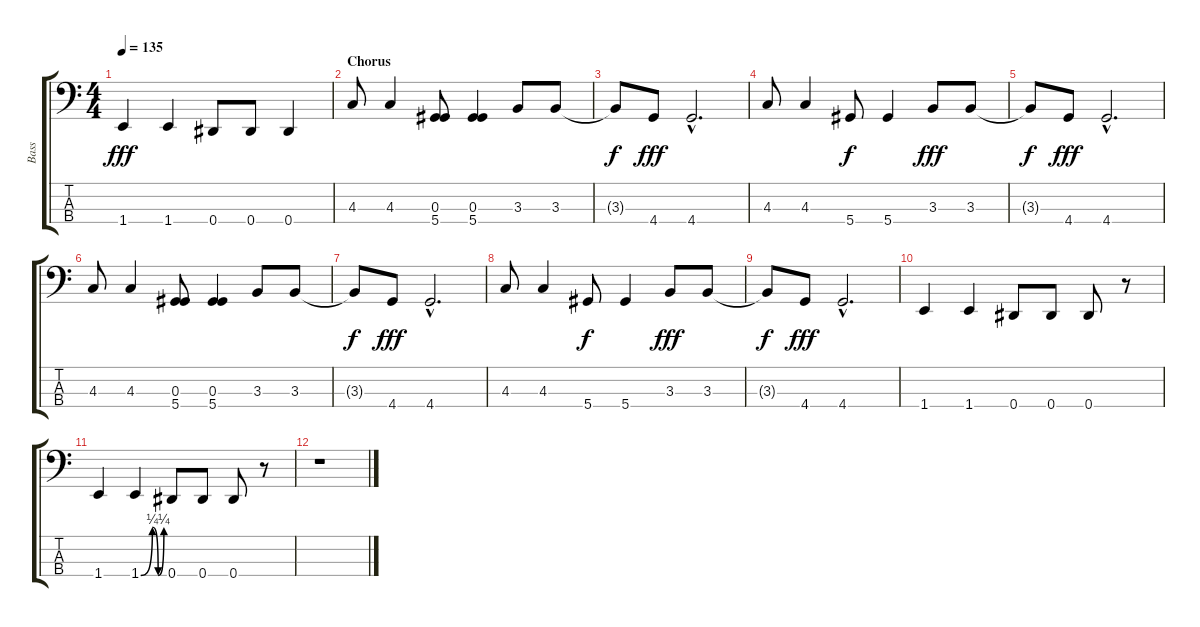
\track ("Bass" "Bass") {instrument electricbassfinger}
\staff {score tabs}
\tuning (Gb2 Db2 Ab1 Eb1) {hide}
\ts (4 4)
\tempo 135
\clef f4
\ks c
1.4.4{dy fff} 1.4.4 0.4.8 0.4.8 0.4.4 |
\section ("" "Chorus")
4.3.8 4.3.4 (0.3 5.4).8 (0.3 5.4).4 3.3.8 3.3.8 |
3.3{t}.8{dy f} 4.4.8{dy fff} 4.4{hac}.2{d} |
4.3.8 4.3.4 5.4.8{dy f} 5.4.4 3.3.8{dy fff} 3.3.8 |
3.3{t}.8{dy f} 4.4.8{dy fff} 4.4{hac}.2{d} |
4.3.8 4.3.4 (0.3 5.4).8 (0.3 5.4).4 3.3.8 3.3.8 |
3.3{t}.8{dy f} 4.4.8{dy fff} 4.4{hac}.2{d} |
4.3.8 4.3.4 5.4.8{dy f} 5.4.4 3.3.8{dy fff} 3.3.8 |
3.3{t}.8{dy f} 4.4.8{dy fff} 4.4{hac}.2{d} |
1.4.4 1.4.4 0.4.8 0.4.8 0.4.8 r.8 |
1.4.4 1.4{be (custom 0 0 30 1 45 0 60 1)}.4 0.4.8 0.4.8 0.4.8 r.8 |
r.1
